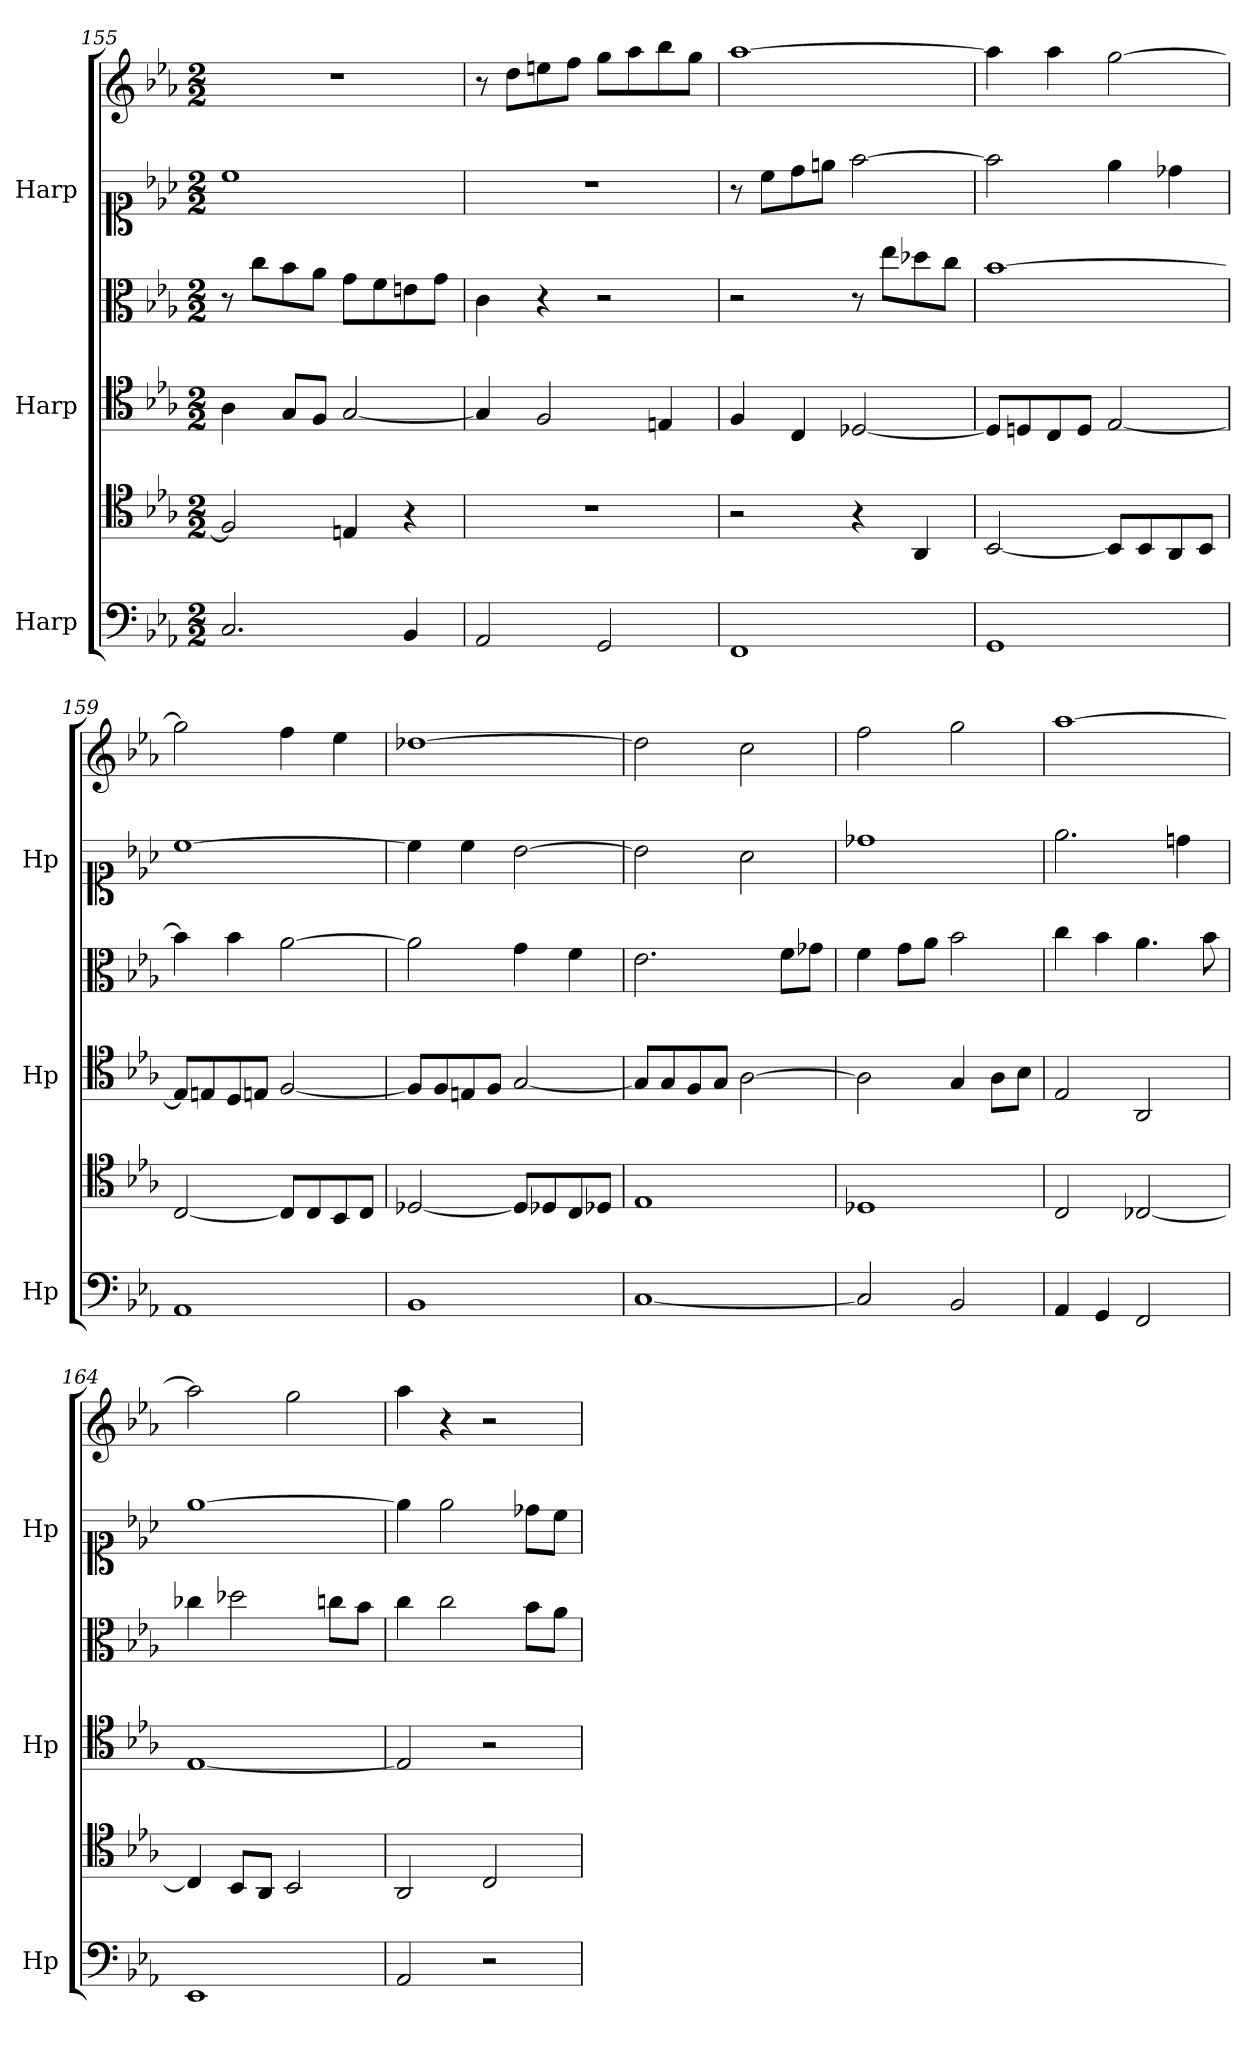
**kern	**kern	**kern	**kern	**kern	**kern
*part3	*part3	*part2	*part2	*part1	*part1
*staff6	*staff5	*staff4	*staff3	*staff2	*staff1
*I"Harp	*	*I"Harp	*	*I"Harp	*
*I'Hp	*	*I'Hp	*	*I'Hp	*
*clefF4	*clefC4	*clefC4	*clefC3	*clefC1	*clefG2
*k[b-e-a-]	*k[b-e-a-]	*k[b-e-a-]	*k[b-e-a-]	*k[b-e-a-]	*k[b-e-a-]
*M2/2	*M2/2	*M2/2	*M2/2	*M2/2	*M2/2
=155	=155	=155	=155	=155	=155
2.C/	2F/]	4A-\	8r	1cc	1r
.	.	.	8cc\L	.	.
.	.	8G/L	8b-\	.	.
.	.	8F/J	8a-\J	.	.
.	4En/	[2G/	8g\L	.	.
.	.	.	8f\	.	.
4BB-/	4r	.	8en\	.	.
.	.	.	8g\J	.	.
=156	=156	=156	=156	=156	=156
2AA-/	1r	4G/]	4c\	1r	8r
.	.	.	.	.	8dd\L
.	.	2F/	4r	.	8een\
.	.	.	.	.	8ff\J
2GG/	.	.	2r	.	8gg\L
.	.	.	.	.	8aa-\
.	.	4En/	.	.	8bb-\
.	.	.	.	.	8gg\J
!!LO:LB:g=z
=157	=157	=157	=157	=157	=157
1FF	2r	4F/	2r	8r	[1aa-
.	.	.	.	8cc\L	.
.	.	4C/	.	8dd\	.
.	.	.	.	8een\J	.
.	4r	[2D-X/	8r	[2ff\	.
.	.	.	8ee-\L	.	.
.	4AA-/	.	8dd-X\	.	.
.	.	.	8cc\J	.	.
=158	=158	=158	=158	=158	=158
1GG	[2BB-/	8D-/L]	[1b-	2ff\]	4aa-\]
.	.	8Dn/	.	.	.
.	.	8C/	.	.	4aa-\
.	.	8D/J	.	.	.
.	8BB-/L]	[2E-/	.	4ee-\	[2gg\
.	8BB-/	.	.	.	.
.	8AA-/	.	.	4dd-X\	.
.	8BB-/J	.	.	.	.
=159	=159	=159	=159	=159	=159
1AA-	[2C/	8E-/L]	4b-\]	[1cc	2gg\]
.	.	8En/	.	.	.
.	.	8D/	4b-\	.	.
.	.	8En/J	.	.	.
.	8C/L]	[2F/	[2a-\	.	4ff\
.	8C/	.	.	.	.
.	8BB-/	.	.	.	4ee-\
.	8C/J	.	.	.	.
=160	=160	=160	=160	=160	=160
1BB-	[2D-X/	8F/L]	2a-\]	4cc\]	[1dd-X
.	.	8F/	.	.	.
.	.	8En/	.	4cc\	.
.	.	8F/J	.	.	.
.	8D-/L]	[2G/	4g\	[2b-\	.
.	8D-X/	.	.	.	.
.	8C/	.	4f\	.	.
.	8D-X/J	.	.	.	.
!!LO:PB:g=z
=161	=161	=161	=161	=161	=161
[1C	1E-	8G/L]	2.e-\	2b-\]	2dd-\]
.	.	8G/	.	.	.
.	.	8F/	.	.	.
.	.	8G/J	.	.	.
.	.	[2A-\	.	2a-\	2cc\
.	.	.	8f\L	.	.
.	.	.	8g-X\J	.	.
=162	=162	=162	=162	=162	=162
2C/]	1D-X	2A-\]	4f\	1dd-X	2ff\
.	.	.	8g\L	.	.
.	.	.	8a-\J	.	.
2BB-/	.	4G/	2b-\	.	2gg\
.	.	8A-\L	.	.	.
.	.	8B-\J	.	.	.
=163	=163	=163	=163	=163	=163
4AA-/	2C/	2E-/	4cc\	2.ee-\	[1aa-
4GG/	.	.	4b-\	.	.
2FF/	[2C-X/	2AA-/	4.a-\	.	.
.	.	.	.	4ddn\	.
.	.	.	8b-\	.	.
=164	=164	=164	=164	=164	=164
1EE-	4C-/]	[1E-	4cc-X\	[1ee-	2aa-\]
.	8BB-/L	.	2dd-X\	.	.
.	8AA-/J	.	.	.	.
.	2BB-/	.	.	.	2gg\
.	.	.	8ccn\L	.	.
.	.	.	8b-\J	.	.
=165	=165	=165	=165	=165	=165
2AA-/	2AA-/	2E-/]	4cc\	4ee-\]	4aa-\
.	.	.	2cc\	2ee-\	4r
2r	2C/	2r	.	.	2r
.	.	.	8b-\L	8dd-X\L	.
.	.	.	8a-\J	8cc\J	.
=	=	=	=	=	=
*-	*-	*-	*-	*-	*-
